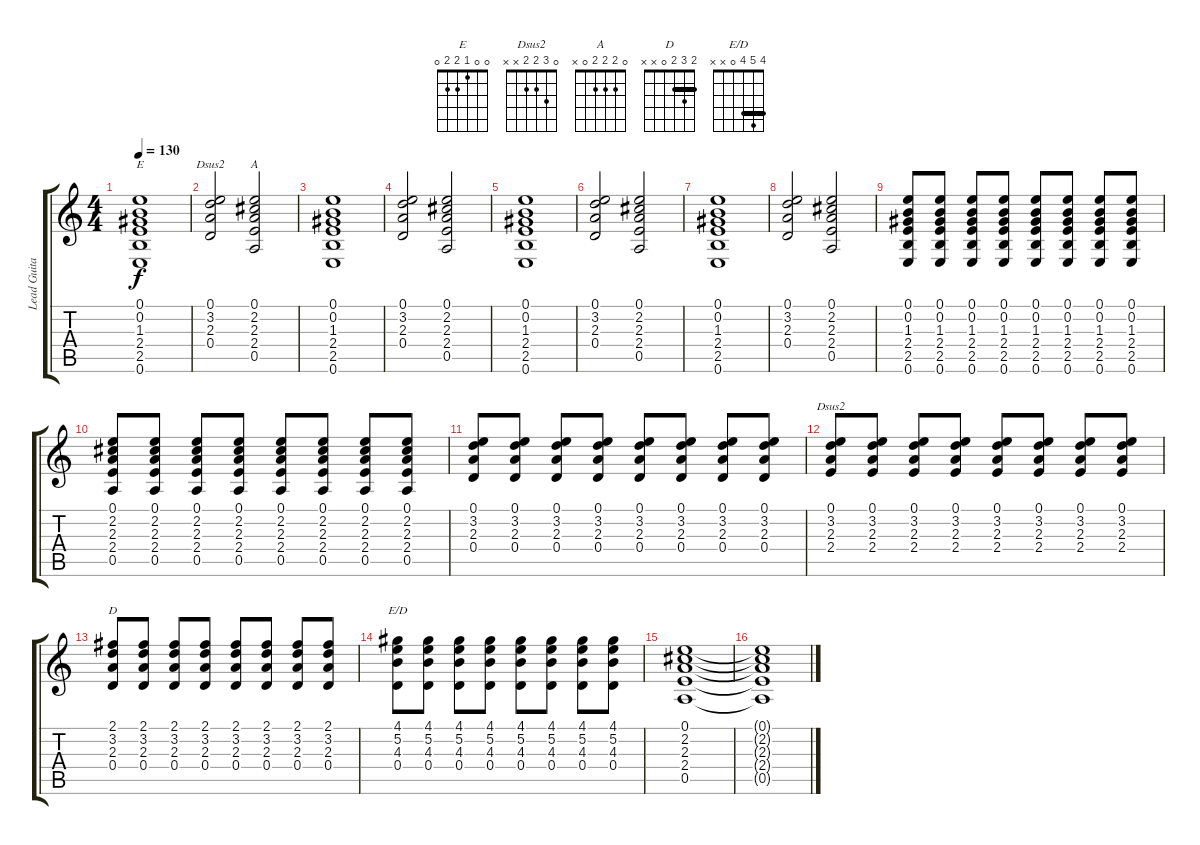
\track ("Lead Guitar" "Lead Guita") {instrument electricguitarclean}
\staff {score tabs}
\tuning (E4 B3 G3 D3 A2 E2) {hide}
\chord ("E" 0 0 1 2 2 0)
\chord ("Dsus2" 0 3 2 0 x x)
\chord ("A" 0 2 2 2 0 x)
\chord ("Dsus2" 0 3 2 2 x x)
\chord ("D" 2 3 2 0 x x) {barre 2}
\chord ("E/D" 4 5 4 0 x x) {barre 4}
\ts (4 4)
\tempo 130
\clef g2
\ks c
(0.1 0.2 1.3 2.4 2.5 0.6).1{ch "E" dy f} |
(0.1 3.2 2.3 0.4).2{ch "Dsus2"} (0.1 2.2 2.3 2.4 0.5).2{ch "A"} |
(0.1 0.2 1.3 2.4 2.5 0.6).1 |
(0.1 3.2 2.3 0.4).2 (0.1 2.2 2.3 2.4 0.5).2 |
(0.1 0.2 1.3 2.4 2.5 0.6).1 |
(0.1 3.2 2.3 0.4).2 (0.1 2.2 2.3 2.4 0.5).2 |
(0.1 0.2 1.3 2.4 2.5 0.6).1 |
(0.1 3.2 2.3 0.4).2 (0.1 2.2 2.3 2.4 0.5).2 |
(0.1 0.2 1.3 2.4 2.5 0.6).8 (0.1 0.2 1.3 2.4 2.5 0.6).8 (0.1 0.2 1.3 2.4 2.5 0.6).8 (0.1 0.2 1.3 2.4 2.5 0.6).8 (0.1 0.2 1.3 2.4 2.5 0.6).8 (0.1 0.2 1.3 2.4 2.5 0.6).8 (0.1 0.2 1.3 2.4 2.5 0.6).8 (0.1 0.2 1.3 2.4 2.5 0.6).8 |
(0.1 2.2 2.3 2.4 0.5).8 (0.1 2.2 2.3 2.4 0.5).8 (0.1 2.2 2.3 2.4 0.5).8 (0.1 2.2 2.3 2.4 0.5).8 (0.1 2.2 2.3 2.4 0.5).8 (0.1 2.2 2.3 2.4 0.5).8 (0.1 2.2 2.3 2.4 0.5).8 (0.1 2.2 2.3 2.4 0.5).8 |
(0.1 3.2 2.3 0.4).8 (0.1 3.2 2.3 0.4).8 (0.1 3.2 2.3 0.4).8 (0.1 3.2 2.3 0.4).8 (0.1 3.2 2.3 0.4).8 (0.1 3.2 2.3 0.4).8 (0.1 3.2 2.3 0.4).8 (0.1 3.2 2.3 0.4).8 |
(0.1 3.2 2.3 2.4).8{ch "Dsus2"} (0.1 3.2 2.3 2.4).8 (0.1 3.2 2.3 2.4).8 (0.1 3.2 2.3 2.4).8 (0.1 3.2 2.3 2.4).8 (0.1 3.2 2.3 2.4).8 (0.1 3.2 2.3 2.4).8 (0.1 3.2 2.3 2.4).8 |
(2.1 3.2 2.3 0.4).8{ch "D"} (2.1 3.2 2.3 0.4).8 (2.1 3.2 2.3 0.4).8 (2.1 3.2 2.3 0.4).8 (2.1 3.2 2.3 0.4).8 (2.1 3.2 2.3 0.4).8 (2.1 3.2 2.3 0.4).8 (2.1 3.2 2.3 0.4).8 |
(4.1 5.2 4.3 0.4).8{ch "E/D"} (4.1 5.2 4.3 0.4).8 (4.1 5.2 4.3 0.4).8 (4.1 5.2 4.3 0.4).8 (4.1 5.2 4.3 0.4).8 (4.1 5.2 4.3 0.4).8 (4.1 5.2 4.3 0.4).8 (4.1 5.2 4.3 0.4).8 |
(0.1 2.2 2.3 2.4 0.5).1 |
(0.1{t} 2.2{t} 2.3{t} 2.4{t} 0.5{t}).1
